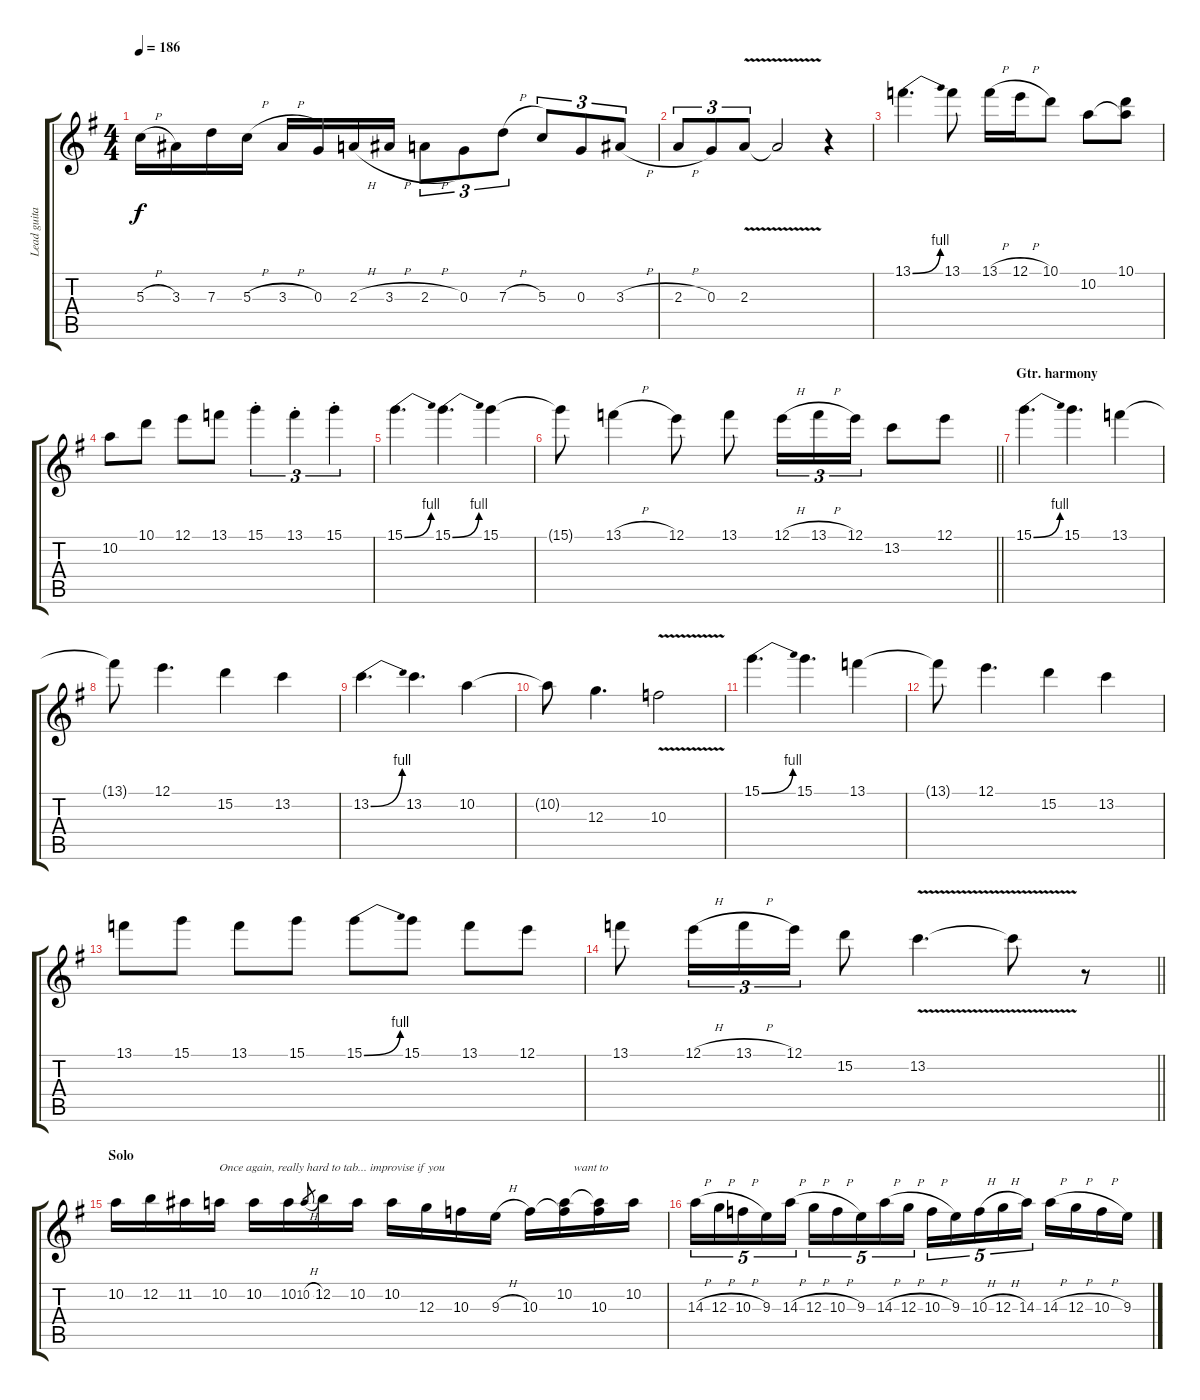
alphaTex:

\track ("Lead guitar" "Lead guita") {instrument distortionguitar}
\staff {score tabs}
\tuning (E4 B3 G3 D3 A2 E2) {hide}
\ts (4 4)
\tempo 186
\clef g2
\ks g
5.3{h}.16{dy f} 3.3.16 7.3.16 5.3{h}.16 3.3{h}.16 0.3.16 2.3{h}.16 3.3{h}.16 2.3{h}.8{tu (3 2)} 0.3.8{tu (3 2)} 7.3{h}.8{tu (3 2)} 5.3.8{tu (3 2)} 0.3.8{tu (3 2)} 3.3{h}.8{tu (3 2)} |
2.3{h}.8{tu (3 2)} 0.3.8{tu (3 2)} 2.3{v}.8{tu (3 2)} 2.3{t}.2 r.4 |
13.1{be (bend 0 0 60 4)}.4{d} 13.1.8 13.1{h}.16 12.1{h}.16 10.1.8 10.2.8 (10.1 10.2{t}).8 |
10.2.8 10.1.8 12.1.8 13.1.8 15.1{st}.4{tu (3 2)} 13.1{st}.4{tu (3 2)} 15.1{st}.4{tu (3 2)} |
15.1{be (bend 0 0 60 4)}.4{d} 15.1{be (bend 0 0 60 4)}.4{d} 15.1.4 |
\barLineRight lightlight
15.1{t}.8 13.1{h}.4 12.1.8 13.1.8 12.1{h}.16{tu (3 2)} 13.1{h}.16{tu (3 2)} 12.1.16{tu (3 2)} 13.2.8 12.1.8 |
\section ("" "Gtr. harmony")
15.1{be (bend 0 0 60 4)}.4{d} 15.1.4{d} 13.1.4 |
13.1{t}.8 12.1.4{d} 15.2.4 13.2.4 |
13.2{be (bend 0 0 60 4)}.4{d} 13.2.4{d} 10.2.4 |
10.2{t}.8 12.3.4{d} 10.3{v}.2 |
15.1{be (bend 0 0 60 4)}.4{d} 15.1.4{d} 13.1.4 |
13.1{t}.8 12.1.4{d} 15.2.4 13.2.4 |
13.1.8 15.1.8 13.1.8 15.1.8 15.1{be (bend 0 0 60 4)}.8 15.1.8 13.1.8 12.1.8 |
\barLineRight lightlight
13.1.8 12.1{h}.16{tu (3 2)} 13.1{h}.16{tu (3 2)} 12.1.16{tu (3 2)} 15.2.8 13.2{v}.4{d} 13.2{t}.8 r.8 |
\section ("" "Solo")
10.2.16 12.2.16 11.2.16 10.2.16{txt "Once again, really hard to tab... improvise if you"} 10.2.16 10.2.16 10.2{h}.8{gr} 12.2.16 10.2.16 10.2.16 12.3.16 10.3.16 9.3{h}.16 10.3.16 (10.2 10.3{t}).16{txt "   want to"} (10.2{t} 10.3).16 10.2.16 |
14.3{h}.16{tu (5 4)} 12.3{h}.16{tu (5 4)} 10.3{h}.16{tu (5 4)} 9.3.16{tu (5 4)} 14.3{h}.16{tu (5 4)} 12.3{h}.16{tu (5 4)} 10.3{h}.16{tu (5 4)} 9.3.16{tu (5 4)} 14.3{h}.16{tu (5 4)} 12.3{h}.16{tu (5 4)} 10.3{h}.16{tu (5 4)} 9.3.16{tu (5 4)} 10.3{h}.16{tu (5 4)} 12.3{h}.16{tu (5 4)} 14.3.16{tu (5 4)} 14.3{h}.16 12.3{h}.16 10.3{h}.16 9.3.16
